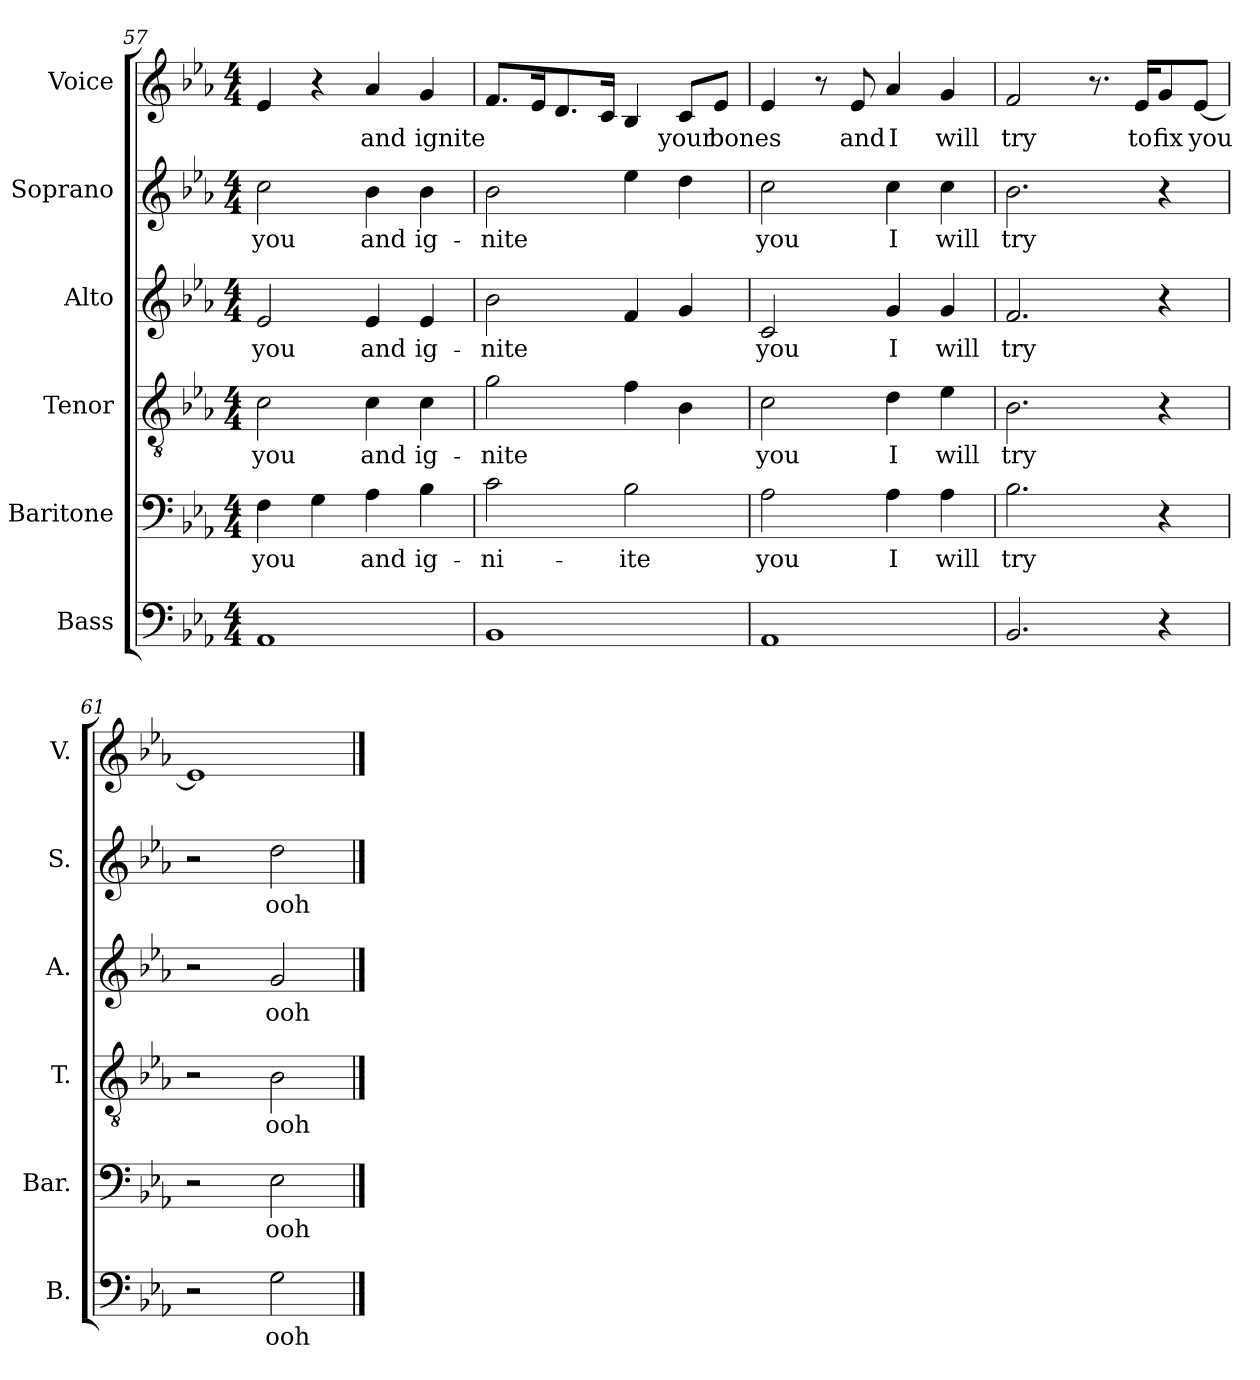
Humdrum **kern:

**kern	**text	**kern	**text	**kern	**text	**kern	**text	**kern	**text	**kern	**text
*part6	*part6	*part5	*part5	*part4	*part4	*part3	*part3	*part2	*part2	*part1	*part1
*staff6	*staff6	*staff5	*staff5	*staff4	*staff4	*staff3	*staff3	*staff2	*staff2	*staff1	*staff1
*I"Bass	*	*I"Baritone	*	*I"Tenor	*	*I"Alto	*	*I"Soprano	*	*I"Voice	*
*I'B.	*	*I'Bar.	*	*I'T.	*	*I'A.	*	*I'S.	*	*I'V.	*
!!LO:PB:g=z
*clefF4	*	*clefF4	*	*clefGv2	*	*clefG2	*	*clefG2	*	*clefG2	*
*k[b-e-a-]	*	*k[b-e-a-]	*	*k[b-e-a-]	*	*k[b-e-a-]	*	*k[b-e-a-]	*	*k[b-e-a-]	*
*E-:	*	*E-:	*	*E-:	*	*E-:	*	*E-:	*	*E-:	*
*M4/4	*	*M4/4	*	*M4/4	*	*M4/4	*	*M4/4	*	*M4/4	*
=57	=57	=57	=57	=57	=57	=57	=57	=57	=57	=57	=57
1AA-	.	4F\	you	2c\	you	2e-/	you	2cc\	you	4e-/	.
.	.	4G\	.	.	.	.	.	.	.	4r	.
.	.	4A-\	and	4c\	and	4e-/	and	4b-\	and	4a-/	and
.	.	4B-\	ig-	4c\	ig-	4e-/	ig-	4b-\	ig-	4g/	ignite
=58	=58	=58	=58	=58	=58	=58	=58	=58	=58	=58	=58
1BB-	.	2c\	-ni-	2g\	-nite	2b-\	-nite	2b-\	-nite	8.f/L	.
.	.	.	.	.	.	.	.	.	.	16e-/K	.
.	.	.	.	.	.	.	.	.	.	8.d/	.
.	.	.	.	.	.	.	.	.	.	16c/Jk	.
.	.	2B-\	-ite	4f\	.	4f/	.	4ee-\	.	4B-/	.
.	.	.	.	4B-\	.	4g/	.	4dd\	.	8c/L	your
.	.	.	.	.	.	.	.	.	.	8e-/J	bones
=59	=59	=59	=59	=59	=59	=59	=59	=59	=59	=59	=59
1AA-	.	2A-\	you	2c\	you	2c/	you	2cc\	you	4e-/	.
.	.	.	.	.	.	.	.	.	.	8r	.
.	.	.	.	.	.	.	.	.	.	8e-/	and
.	.	4A-\	I	4d\	I	4g/	I	4cc\	I	4a-/	I
.	.	4A-\	will	4e-\	will	4g/	will	4cc\	will	4g/	will
=60	=60	=60	=60	=60	=60	=60	=60	=60	=60	=60	=60
2.BB-/	.	2.B-\	try	2.B-\	try	2.f/	try	2.b-\	try	2f/	try
.	.	.	.	.	.	.	.	.	.	8.r	.
.	.	.	.	.	.	.	.	.	.	16e-/KL	to
4r	.	4r	.	4r	.	4r	.	4r	.	8g/	fix
.	.	.	.	.	.	.	.	.	.	[8e-/J	you
=61	=61	=61	=61	=61	=61	=61	=61	=61	=61	=61	=61
2r	.	2r	.	2r	.	2r	.	2r	.	1e-]	.
2G\	ooh	2E-\	ooh	2B-\	ooh	2g/	ooh	2dd\	ooh	.	.
==	==	==	==	==	==	==	==	==	==	==	==
*-	*-	*-	*-	*-	*-	*-	*-	*-	*-	*-	*-
